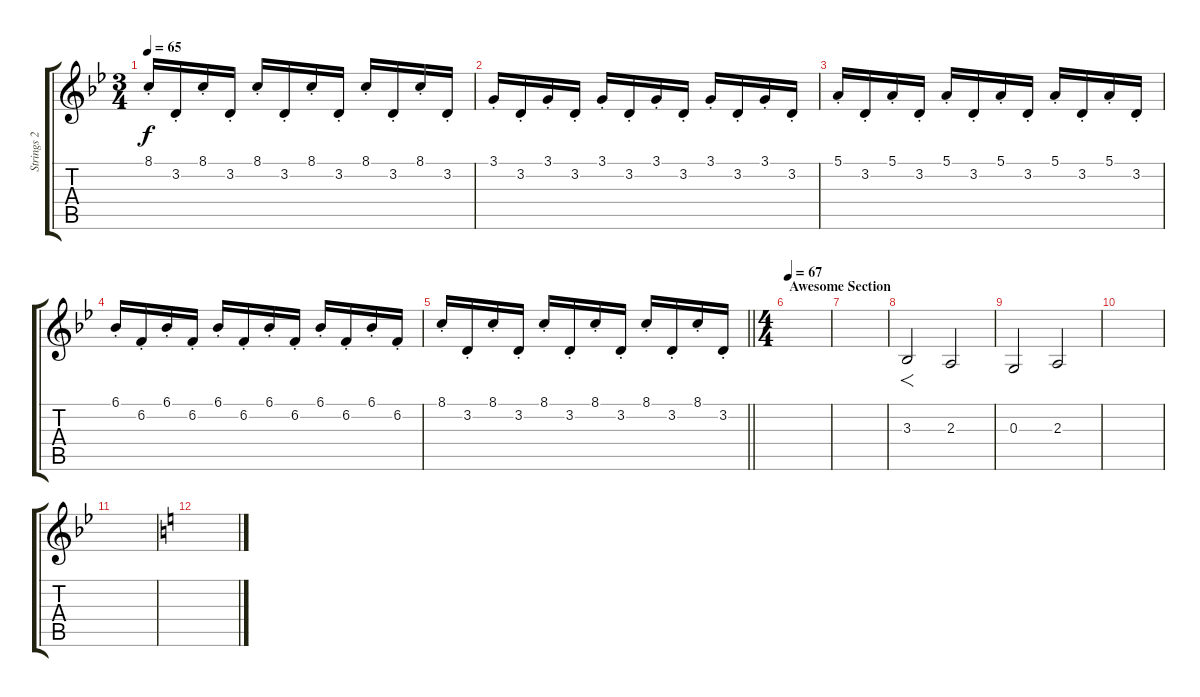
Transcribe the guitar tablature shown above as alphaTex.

\track ("Strings 2" "Strings 2") {instrument stringensemble1}
\staff {score tabs}
\tuning (E4 B3 G3 D3 A2 D2) {hide}
\ts (3 4)
\tempo 65
\clef g2
\ks bb
8.1{st}.16{dy f} 3.2{st}.16 8.1{st}.16 3.2{st}.16 8.1{st}.16 3.2{st}.16 8.1{st}.16 3.2{st}.16 8.1{st}.16 3.2{st}.16 8.1{st}.16 3.2{st}.16 |
3.1{st}.16{volume 15} 3.2{st}.16 3.1{st}.16 3.2{st}.16 3.1{st}.16 3.2{st}.16 3.1{st}.16 3.2{st}.16 3.1{st}.16 3.2{st}.16 3.1{st}.16 3.2{st}.16 |
5.1{st}.16 3.2{st}.16 5.1{st}.16 3.2{st}.16 5.1{st}.16 3.2{st}.16 5.1{st}.16 3.2{st}.16 5.1{st}.16 3.2{st}.16 5.1{st}.16 3.2{st}.16 |
6.1{st}.16 6.2{st}.16 6.1{st}.16 6.2{st}.16 6.1{st}.16 6.2{st}.16 6.1{st}.16 6.2{st}.16 6.1{st}.16 6.2{st}.16 6.1{st}.16 6.2{st}.16 |
\barLineRight lightlight
8.1{st}.16 3.2{st}.16 8.1{st}.16 3.2{st}.16 8.1{st}.16 3.2{st}.16 8.1{st}.16 3.2{st}.16 8.1{st}.16 3.2{st}.16 8.1{st}.16 3.2{st}.16 |
\ts (4 4)
\section ("" "Awesome Section")
\tempo 67
|
|
3.3.2{f} 2.3.2 |
0.3.2 2.3.2 |
|
|
\ks c
